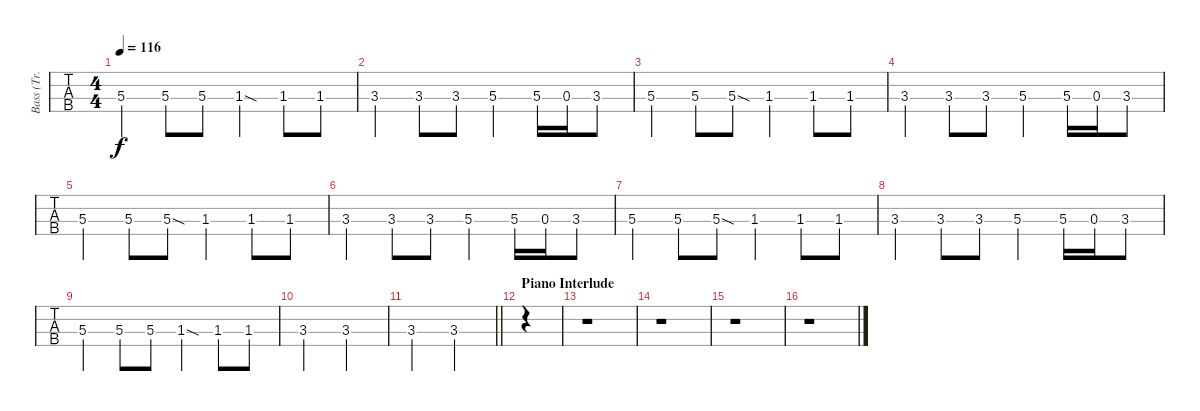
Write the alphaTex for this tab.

\track ("Bass (Tr. 6A/Tr. 11B)" "Bass (Tr. ") {instrument electricbasspick}
\staff {tabs}
\tuning (G2 D2 A1 E1) {hide}
\ts (4 4)
\tempo 116
\clef f4
\ks c
5.3.4{dy f} 5.3.8 5.3.8 1.3{sod}.4 1.3.8 1.3.8 |
3.3.4 3.3.8 3.3.8 5.3.4 5.3.16 0.3.16 3.3.8 |
5.3.4 5.3.8 5.3{sod}.8 1.3.4 1.3.8 1.3.8 |
3.3.4 3.3.8 3.3.8 5.3.4 5.3.16 0.3.16 3.3.8 |
5.3.4 5.3.8 5.3{sod}.8 1.3.4 1.3.8 1.3.8 |
3.3.4 3.3.8 3.3.8 5.3.4 5.3.16 0.3.16 3.3.8 |
5.3.4 5.3.8 5.3{sod}.8 1.3.4 1.3.8 1.3.8 |
3.3.4 3.3.8 3.3.8 5.3.4 5.3.16 0.3.16 3.3.8 |
5.3.4 5.3.8 5.3.8 1.3{sod}.4 1.3.8 1.3.8 |
3.3.2 3.3.2 |
\barLineRight lightlight
3.3.2 3.3.2 |
\section ("" "Piano Interlude")
|
r.1 |
r.1 |
r.1 |
r.1
